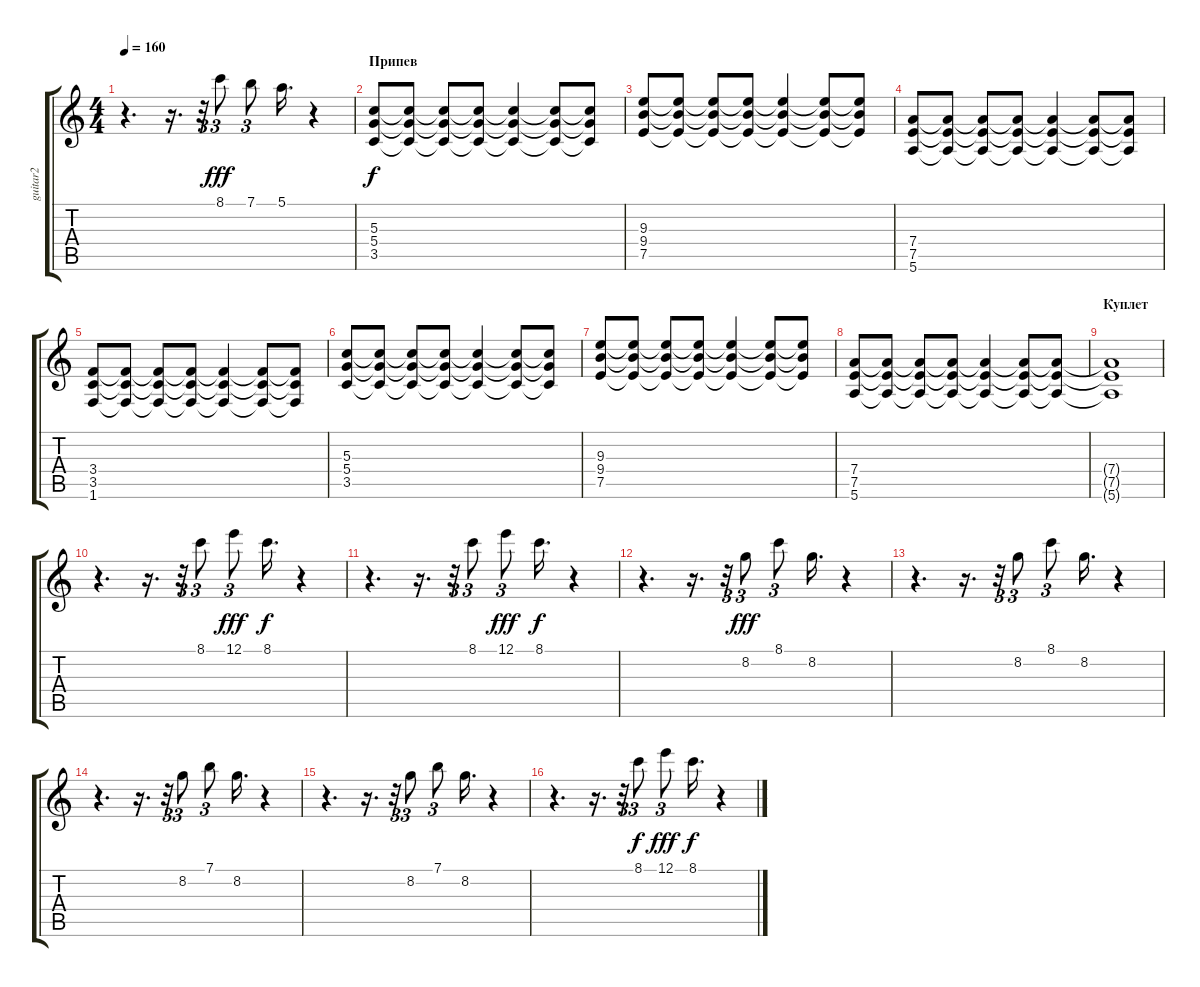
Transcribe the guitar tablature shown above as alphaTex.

\track ("guitar2" "guitar2") {instrument distortionguitar}
\staff {score tabs}
\tuning (E4 B3 G3 D3 A2 E2) {hide}
\ts (4 4)
\tempo 160
\clef g2
\ks c
r.4{d dy f} r.16{d} r.32{tu (3 2)} 8.1.8{tu (3 2) dy fff} 7.1.8{tu (3 2)} 5.1.16{d} r.4 |
\section ("" "Припев")
(5.3 5.4 3.5).8{dy f} (5.3{t} 5.4{t} 3.5{t}).8 (5.3{t} 5.4{t} 3.5{t}).8 (5.3{t} 5.4{t} 3.5{t}).8 (5.3{t} 5.4{t} 3.5{t}).4 (5.3{t} 5.4{t} 3.5{t}).8 (5.3{t} 5.4{t} 3.5{t}).8 |
(9.3 9.4 7.5).8 (9.3{t} 9.4{t} 7.5{t}).8 (9.3{t} 9.4{t} 7.5{t}).8 (9.3{t} 9.4{t} 7.5{t}).8 (9.3{t} 9.4{t} 7.5{t}).4 (9.3{t} 9.4{t} 7.5{t}).8 (9.3{t} 9.4{t} 7.5{t}).8 |
(7.4 7.5 5.6).8 (7.4{t} 7.5{t} 5.6{t}).8 (7.4{t} 7.5{t} 5.6{t}).8 (7.4{t} 7.5{t} 5.6{t}).8 (7.4{t} 7.5{t} 5.6{t}).4 (7.4{t} 7.5{t} 5.6{t}).8 (7.4{t} 7.5{t} 5.6{t}).8 |
(3.4 3.5 1.6).8 (3.4{t} 3.5{t} 1.6{t}).8 (3.4{t} 3.5{t} 1.6{t}).8 (3.4{t} 3.5{t} 1.6{t}).8 (3.4{t} 3.5{t} 1.6{t}).4 (3.4{t} 3.5{t} 1.6{t}).8 (3.4{t} 3.5{t} 1.6{t}).8 |
(5.3 5.4 3.5).8 (5.3{t} 5.4{t} 3.5{t}).8 (5.3{t} 5.4{t} 3.5{t}).8 (5.3{t} 5.4{t} 3.5{t}).8 (5.3{t} 5.4{t} 3.5{t}).4 (5.3{t} 5.4{t} 3.5{t}).8 (5.3{t} 5.4{t} 3.5{t}).8 |
(9.3 9.4 7.5).8 (9.3{t} 9.4{t} 7.5{t}).8 (9.3{t} 9.4{t} 7.5{t}).8 (9.3{t} 9.4{t} 7.5{t}).8 (9.3{t} 9.4{t} 7.5{t}).4 (9.3{t} 9.4{t} 7.5{t}).8 (9.3{t} 9.4{t} 7.5{t}).8 |
(7.4 7.5 5.6).8 (7.4{t} 7.5{t} 5.6{t}).8 (7.4{t} 7.5{t} 5.6{t}).8 (7.4{t} 7.5{t} 5.6{t}).8 (7.4{t} 7.5{t} 5.6{t}).4 (7.4{t} 7.5{t} 5.6{t}).8 (7.4{t} 7.5{t} 5.6{t}).8 |
\section ("" "Куплет")
(7.4{t} 7.5{t} 5.6{t}).1 |
r.4{d} r.16{d} r.32{tu (3 2)} 8.1.8{tu (3 2)} 12.1.8{tu (3 2) dy fff} 8.1.16{d dy f} r.4 |
r.4{d} r.16{d} r.32{tu (3 2)} 8.1.8{tu (3 2)} 12.1.8{tu (3 2) dy fff} 8.1.16{d dy f} r.4 |
r.4{d} r.16{d} r.32{tu (3 2)} 8.2.8{tu (3 2) dy fff} 8.1.8{tu (3 2)} 8.2.16{d} r.4 |
r.4{d} r.16{d} r.32{tu (3 2)} 8.2.8{tu (3 2)} 8.1.8{tu (3 2)} 8.2.16{d} r.4 |
r.4{d} r.16{d} r.32{tu (3 2)} 8.2.8{tu (3 2)} 7.1.8{tu (3 2)} 8.2.16{d} r.4 |
r.4{d} r.16{d} r.32{tu (3 2)} 8.2.8{tu (3 2)} 7.1.8{tu (3 2)} 8.2.16{d} r.4 |
r.4{d} r.16{d} r.32{tu (3 2)} 8.1.8{tu (3 2) dy f} 12.1.8{tu (3 2) dy fff} 8.1.16{d dy f} r.4
